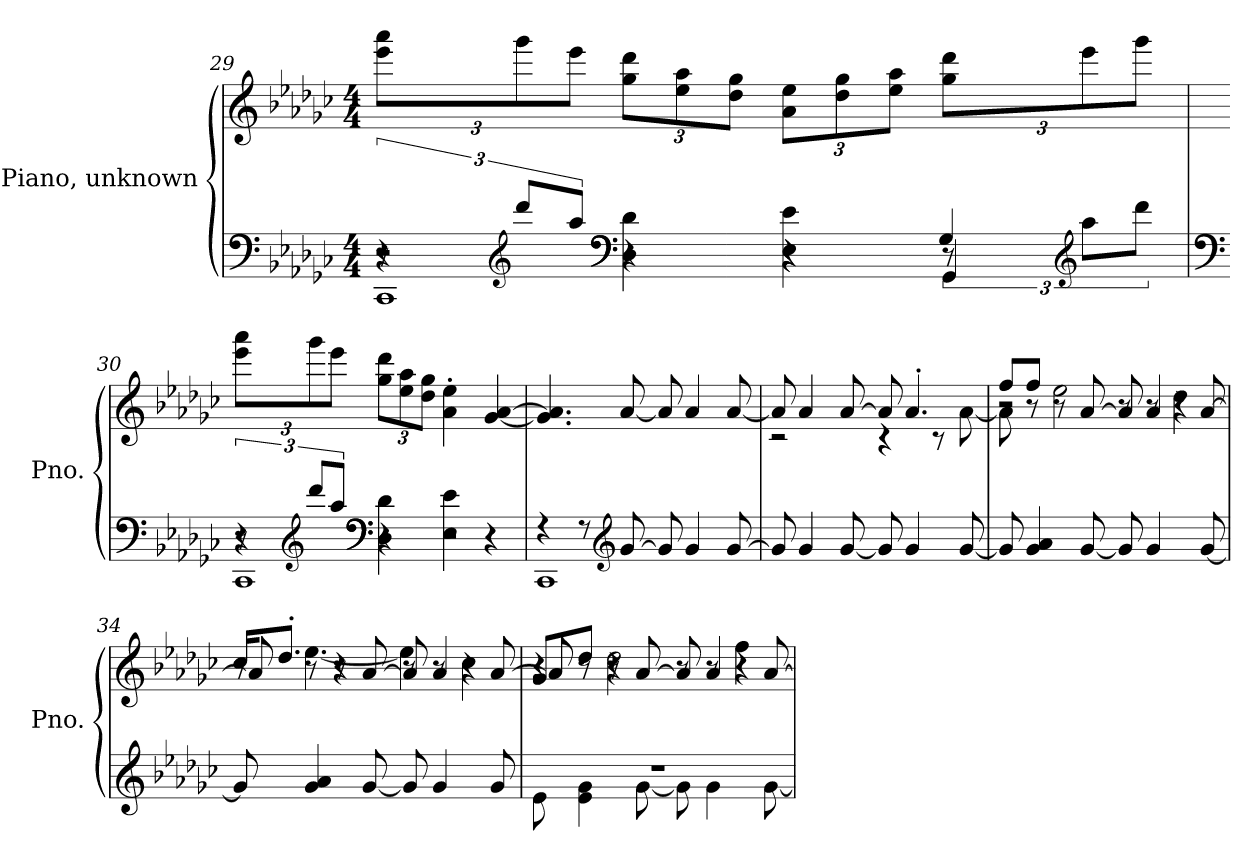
**kern	**kern
*part1	*part1
*staff2	*staff1
*I"Piano, unknown	*
*I'Pno.	*
!!LO:LB:g=z
*clefF4	*clefG2
*k[b-e-a-d-g-c-]	*k[b-e-a-d-g-c-]
*M4/4	*M4/4
=29	=29
*^	*
*	*^	*
*	*	*^	*
*	*	*	*	*Xbrackettup
12r	4r	2r	1CC-	12eee-\ 12aaa-\L
*clefG2	*	*	*	*
12ddd-/L	.	.	.	12ggg-\
12aa-/J	.	.	.	12eee-\J
*clefF4	*	*	*	*
4r	4D-\ 4d-\	.	.	12gg-\ 12ddd-\L
.	.	.	.	12ee-\ 12aa-\
.	.	.	.	12dd-\ 12gg-\J
4r	4E-\ 4e-\	4r	.	12a-\ 12ee-\L
.	.	.	.	12dd-\ 12gg-\
.	.	.	.	12ee-\ 12aa-\J
4GG-/	12r	4G-/	.	12gg-\ 12ddd-\L
*clefG2	*	*	*	*
.	12aa-\L	.	.	12eee-\
.	12ddd-\J	.	.	12ggg-\J
*v	*v	*v	*v	*
=30	=30
*clefF4	*
*^	*
*	*^	*
12r	4r	1CC-	12eee-\ 12aaa-\L
*clefG2	*	*	*
12ddd-/L	.	.	12ggg-\
12aa-/J	.	.	12eee-\J
*clefF4	*	*	*
4r	4D-\ 4d-\	.	12gg-\ 12ddd-\L
.	.	.	12ee-\ 12aa-\
.	.	.	12dd-\ 12gg-\J
2r	4E-\ 4e-\	.	4a-\' 4ee-\'
.	4r	.	[4g-/ [4a-/
*	*v	*v	*
!!LO:LB:g=z
=31	=31	=31
4r	1CC-	4.g-/] 4.a-/]
8r	.	.
*clefG2	*	*
[8g-/	.	[8a-/
8g-/]	.	8a-/]
4g-/	.	4a-/
[8g-/	.	[8a-/
*v	*v	*
=32	=32
*	*^
8g-/]	8a-/]	2r
4g-/	4a-/	.
[8g-/	[8a-/	.
8g-/]	8a-/]	4r
4g-/	4.a-'/	.
.	.	8r
[8g-/	.	[8a-\
=33	=33	=33
*	*	*^
8g-/]	8ff/L	8a-\]	2r
4g-/ 4a-/	8ff/J	8r	.
.	8r	2ee-\	.
[8g-/	[8a-/	.	.
8g-/]	8a-/]	.	8r
4g-/	8r	.	4a-/
.	4r	4dd-\	.
[8g-/	.	.	[8a-/
!!LO:LB:g=z	!!	!!
=34	=34	=34	=34
8g-/]	16cc-/KL	8r	8a-/]
.	8.dd-'/J	.	.
4g-/ 4a-/	.	[4.ee-\	8r
.	8r	.	4r
[8g-/	[8a-/	.	.
8g-/]	8a-/]	4ee-\]	8r
4g-/	8r	.	4a-/
.	4r	4cc-\	.
8g-/	.	.	[8a-/
=35	=35	=35	=35
*^	*	*	*
1r	8e-\	8g-/L	4r	8a-/]
.	4e-\ 4g-\	8dd-/J	.	8r
.	.	8r	2dd-\	4r
.	[8g-\	[8a-/	.	.
.	8g-\]	8a-/]	.	8r
.	4g-\	8r	.	4a-/
.	.	4r	4ff\	.
.	[8g-\	.	.	[8a-/
*v	*v	*	*	*
*	*v	*v	*v
=	=
*-	*-
